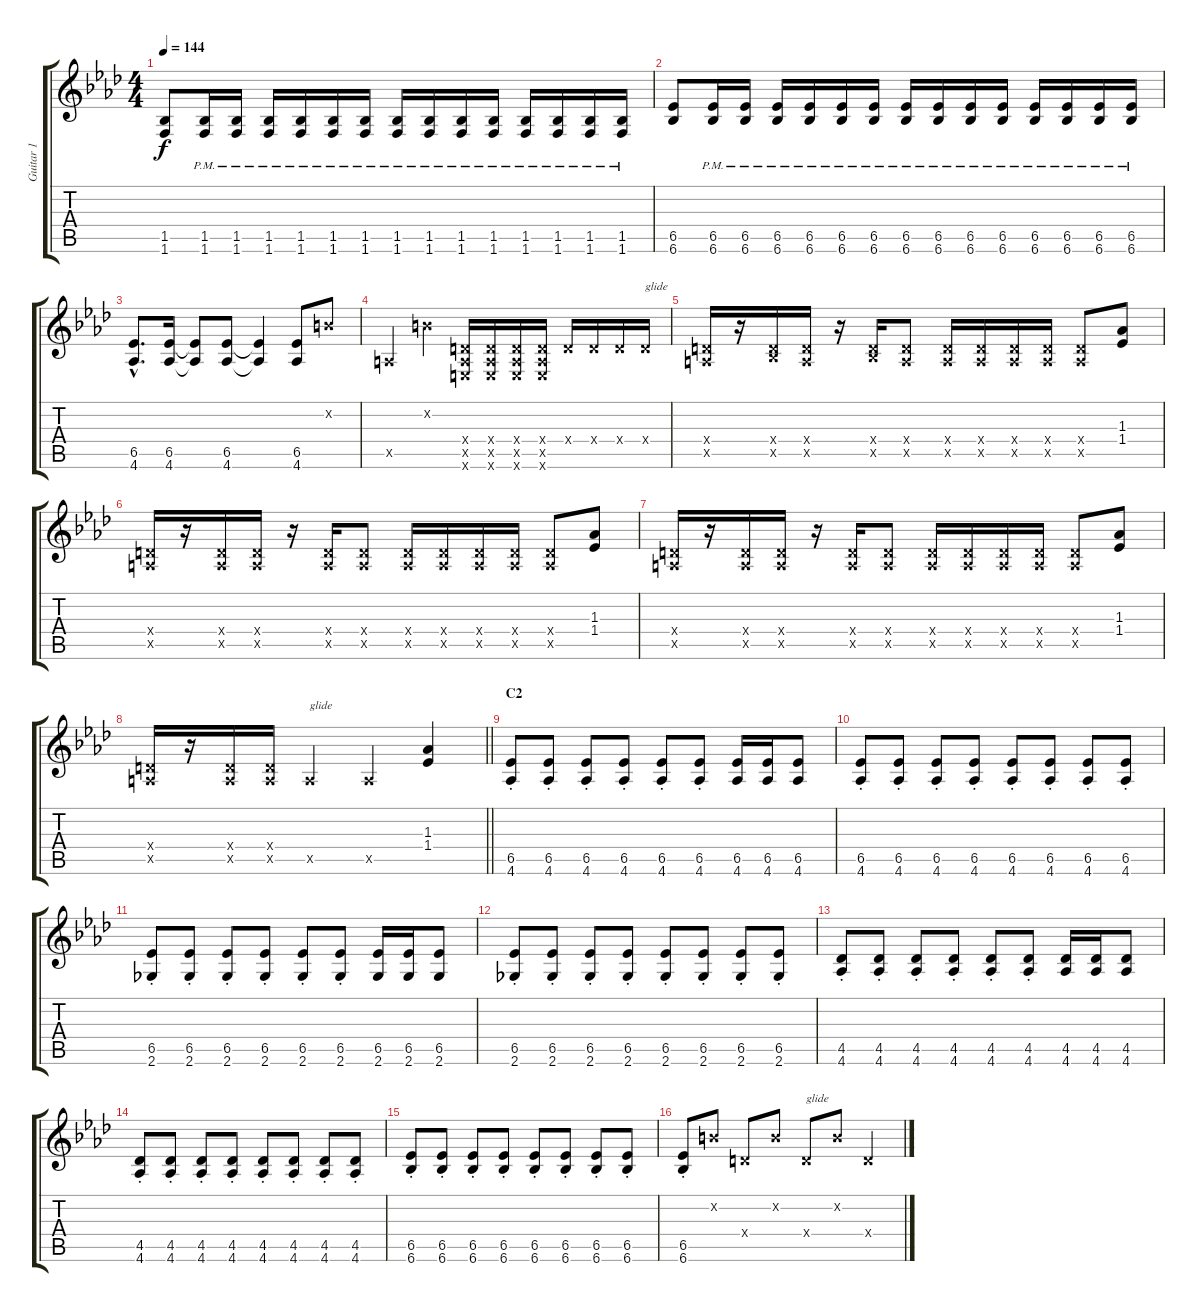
\track ("Guitar 1" "Guitar 1") {instrument distortionguitar}
\staff {score tabs}
\tuning (E4 B3 G3 D3 A2 E2) {hide}
\ts (4 4)
\tempo 144
\clef g2
\ks ab
(1.5 1.6).8{dy f} (1.5{pm} 1.6{pm}).16 (1.5{pm} 1.6{pm}).16 (1.5{pm} 1.6{pm}).16 (1.5{pm} 1.6{pm}).16 (1.5{pm} 1.6{pm}).16 (1.5{pm} 1.6{pm}).16 (1.5{pm} 1.6{pm}).16 (1.5{pm} 1.6{pm}).16 (1.5{pm} 1.6{pm}).16 (1.5{pm} 1.6{pm}).16 (1.5{pm} 1.6{pm}).16 (1.5{pm} 1.6{pm}).16 (1.5{pm} 1.6{pm}).16 (1.5{pm} 1.6{pm}).16 |
(6.5 6.6).8 (6.5{pm} 6.6{pm}).16 (6.5{pm} 6.6{pm}).16 (6.5{pm} 6.6{pm}).16 (6.5{pm} 6.6{pm}).16 (6.5{pm} 6.6{pm}).16 (6.5{pm} 6.6{pm}).16 (6.5{pm} 6.6{pm}).16 (6.5{pm} 6.6{pm}).16 (6.5{pm} 6.6{pm}).16 (6.5{pm} 6.6{pm}).16 (6.5{pm} 6.6{pm}).16 (6.5{pm} 6.6{pm}).16 (6.5{pm} 6.6{pm}).16 (6.5{pm} 6.6{pm}).16 |
(6.5{hac} 4.6{hac}).8{d} (6.5 4.6).16 (6.5{t} 4.6{t}).8 (6.5 4.6).8 (6.5{t} 4.6{t}).4 (6.5 4.6).8 0.2{x}.8 |
0.5{x}.4 0.2{x}.4 (0.4{x} 0.5{x} 0.6{x}).16 (0.4{x} 0.5{x} 0.6{x}).16 (0.4{x} 0.5{x} 0.6{x}).16 (0.4{x} 0.5{x} 0.6{x}).16 0.4{x}.16 0.4{x}.16 0.4{x}.16 0.4{x}.16{txt "glide"} |
(0.4{x} 0.5{x}).16 r.16 (0.4{x} 1.5{x}).16 (0.4{x} 0.5{x}).16 r.16 (0.4{x} 1.5{x}).16 (0.4{x} 0.5{x}).8 (0.4{x} 0.5{x}).16 (0.4{x} 0.5{x}).16 (0.4{x} 0.5{x}).16 (0.4{x} 0.5{x}).16 (0.4{x} 0.5{x}).8 (1.3 1.4).8 |
(0.4{x} 0.5{x}).16 r.16 (0.4{x} 0.5{x}).16 (0.4{x} 0.5{x}).16 r.16 (0.4{x} 0.5{x}).16 (0.4{x} 0.5{x}).8 (0.4{x} 0.5{x}).16 (0.4{x} 0.5{x}).16 (0.4{x} 0.5{x}).16 (0.4{x} 0.5{x}).16 (0.4{x} 0.5{x}).8 (1.3 1.4).8 |
(0.4{x} 0.5{x}).16 r.16 (0.4{x} 0.5{x}).16 (0.4{x} 0.5{x}).16 r.16 (0.4{x} 0.5{x}).16 (0.4{x} 0.5{x}).8 (0.4{x} 0.5{x}).16 (0.4{x} 0.5{x}).16 (0.4{x} 0.5{x}).16 (0.4{x} 0.5{x}).16 (0.4{x} 0.5{x}).8 (1.3 1.4).8 |
\barLineRight lightlight
(0.4{x} 0.5{x}).16 r.16 (0.4{x} 0.5{x}).16 (0.4{x} 0.5{x}).16 0.5{x}.4{txt "glide"} 0.5{x}.4 (1.3 1.4).4 |
\section ("" "C2")
(6.5{st} 4.6{st}).8 (6.5{st} 4.6{st}).8 (6.5{st} 4.6{st}).8 (6.5{st} 4.6{st}).8 (6.5{st} 4.6{st}).8 (6.5{st} 4.6{st}).8 (6.5 4.6).16 (6.5 4.6).16 (6.5 4.6).8 |
(6.5{st} 4.6{st}).8 (6.5{st} 4.6{st}).8 (6.5{st} 4.6{st}).8 (6.5{st} 4.6{st}).8 (6.5{st} 4.6{st}).8 (6.5{st} 4.6{st}).8 (6.5{st} 4.6{st}).8 (6.5{st} 4.6{st}).8 |
(6.5{st} 2.6{st}).8 (6.5{st} 2.6{st}).8 (6.5{st} 2.6{st}).8 (6.5{st} 2.6{st}).8 (6.5{st} 2.6{st}).8 (6.5{st} 2.6{st}).8 (6.5 2.6).16 (6.5 2.6).16 (6.5 2.6).8 |
(6.5{st} 2.6{st}).8 (6.5{st} 2.6{st}).8 (6.5{st} 2.6{st}).8 (6.5{st} 2.6{st}).8 (6.5{st} 2.6{st}).8 (6.5{st} 2.6{st}).8 (6.5{st} 2.6{st}).8 (6.5{st} 2.6{st}).8 |
(4.5{st} 4.6{st}).8 (4.5{st} 4.6{st}).8 (4.5{st} 4.6{st}).8 (4.5{st} 4.6{st}).8 (4.5{st} 4.6{st}).8 (4.5{st} 4.6{st}).8 (4.5 4.6).16 (4.5 4.6).16 (4.5 4.6).8 |
(4.5{st} 4.6{st}).8 (4.5{st} 4.6{st}).8 (4.5{st} 4.6{st}).8 (4.5{st} 4.6{st}).8 (4.5{st} 4.6{st}).8 (4.5{st} 4.6{st}).8 (4.5{st} 4.6{st}).8 (4.5{st} 4.6{st}).8 |
(6.5{st} 6.6{st}).8 (6.5{st} 6.6{st}).8 (6.5{st} 6.6{st}).8 (6.5{st} 6.6{st}).8 (6.5{st} 6.6{st}).8 (6.5{st} 6.6{st}).8 (6.5{st} 6.6{st}).8 (6.5{st} 6.6{st}).8 |
(6.5{st} 6.6{st}).8 0.2{x}.8 0.4{x}.8 0.2{x}.8 0.4{x}.8{txt "glide"} 0.2{x}.8 0.4{x}.4
